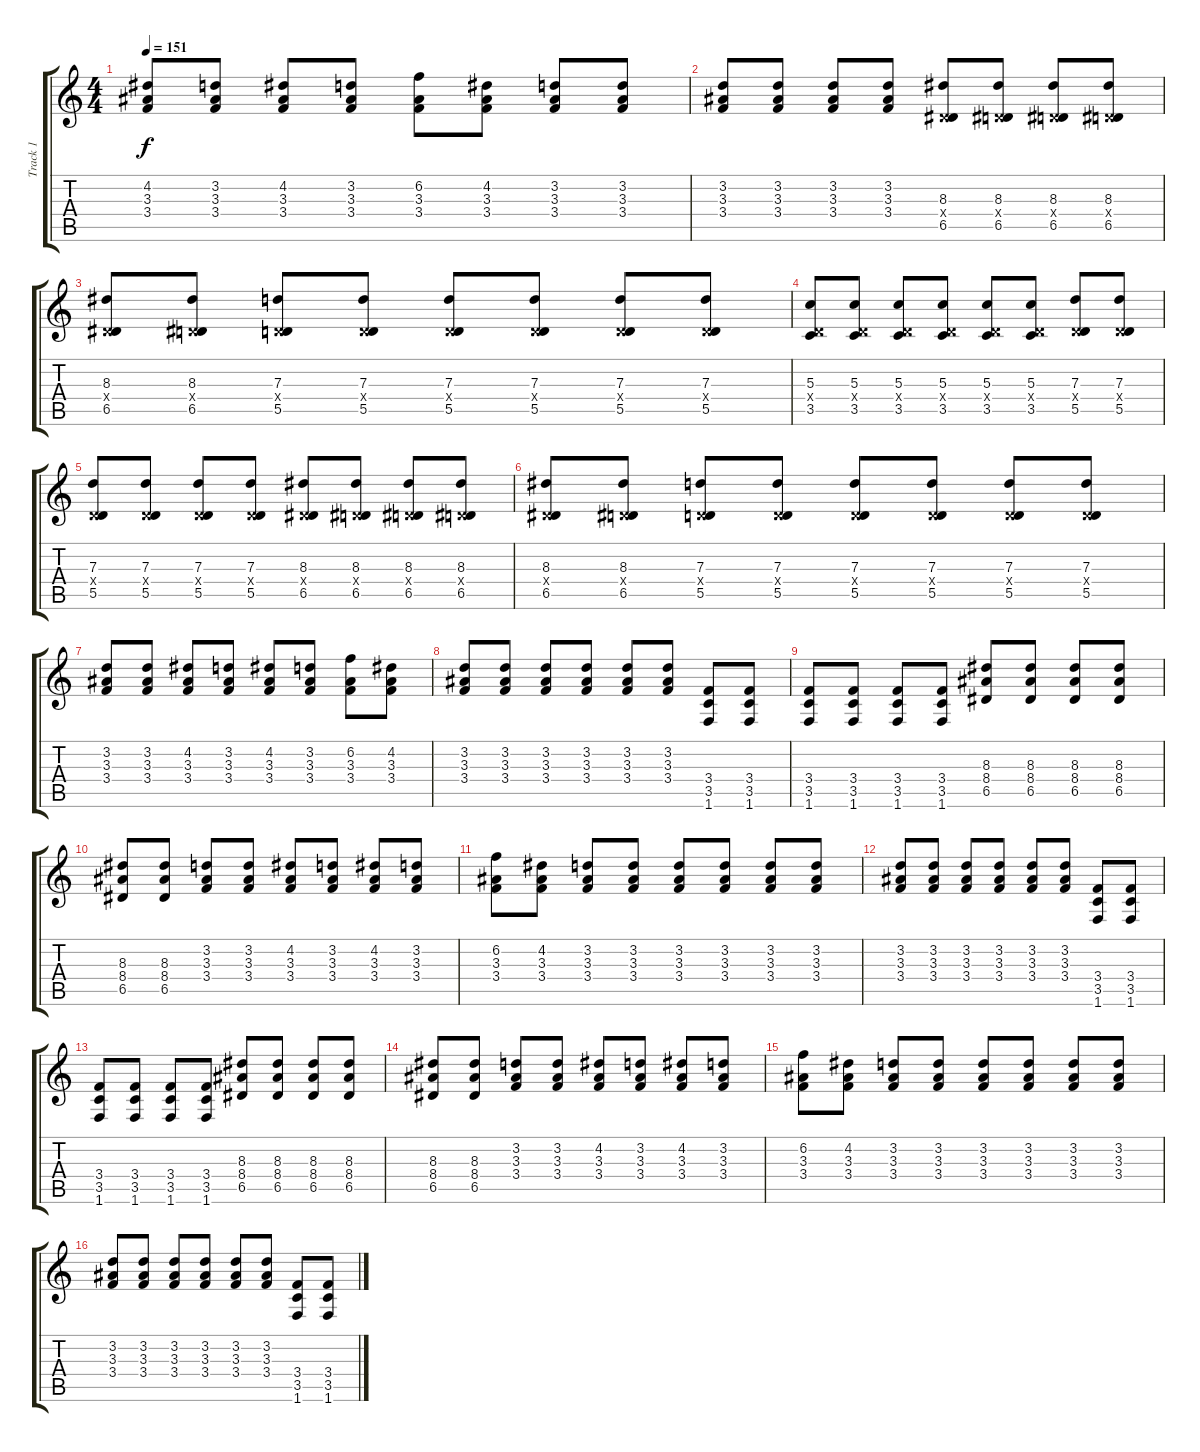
\track ("Track 1" "Track 1") {instrument acousticguitarnylon}
\staff {score tabs}
\tuning (E4 B3 G3 D3 A2 E2) {hide}
\ts (4 4)
\tempo 151
\clef g2
\ks c
(4.2 3.3 3.4).8{dy f} (3.2 3.3 3.4).8 (4.2 3.3 3.4).8 (3.2 3.3 3.4).8 (6.2 3.3 3.4).8 (4.2 3.3 3.4).8 (3.2 3.3 3.4).8 (3.2 3.3 3.4).8 |
(3.2 3.3 3.4).8 (3.2 3.3 3.4).8 (3.2 3.3 3.4).8 (3.2 3.3 3.4).8 (8.3 0.4{x} 6.5).8 (8.3 0.4{x} 6.5).8 (8.3 0.4{x} 6.5).8 (8.3 0.4{x} 6.5).8 |
(8.3 0.4{x} 6.5).8 (8.3 0.4{x} 6.5).8 (7.3 0.4{x} 5.5).8 (7.3 0.4{x} 5.5).8 (7.3 0.4{x} 5.5).8 (7.3 0.4{x} 5.5).8 (7.3 0.4{x} 5.5).8 (7.3 0.4{x} 5.5).8 |
(5.3 0.4{x} 3.5).8 (5.3 0.4{x} 3.5).8 (5.3 0.4{x} 3.5).8 (5.3 0.4{x} 3.5).8 (5.3 0.4{x} 3.5).8 (5.3 0.4{x} 3.5).8 (7.3 0.4{x} 5.5).8 (7.3 0.4{x} 5.5).8 |
(7.3 0.4{x} 5.5).8 (7.3 0.4{x} 5.5).8 (7.3 0.4{x} 5.5).8 (7.3 0.4{x} 5.5).8 (8.3 0.4{x} 6.5).8 (8.3 0.4{x} 6.5).8 (8.3 0.4{x} 6.5).8 (8.3 0.4{x} 6.5).8 |
(8.3 0.4{x} 6.5).8 (8.3 0.4{x} 6.5).8 (7.3 0.4{x} 5.5).8 (7.3 0.4{x} 5.5).8 (7.3 0.4{x} 5.5).8 (7.3 0.4{x} 5.5).8 (7.3 0.4{x} 5.5).8 (7.3 0.4{x} 5.5).8 |
(3.2 3.3 3.4).8 (3.2 3.3 3.4).8 (4.2 3.3 3.4).8 (3.2 3.3 3.4).8 (4.2 3.3 3.4).8 (3.2 3.3 3.4).8 (6.2 3.3 3.4).8 (4.2 3.3 3.4).8 |
(3.2 3.3 3.4).8 (3.2 3.3 3.4).8 (3.2 3.3 3.4).8 (3.2 3.3 3.4).8 (3.2 3.3 3.4).8 (3.2 3.3 3.4).8 (3.4 3.5 1.6).8 (3.4 3.5 1.6).8 |
(3.4 3.5 1.6).8 (3.4 3.5 1.6).8 (3.4 3.5 1.6).8 (3.4 3.5 1.6).8 (8.3 8.4 6.5).8 (8.3 8.4 6.5).8 (8.3 8.4 6.5).8 (8.3 8.4 6.5).8 |
(8.3 8.4 6.5).8 (8.3 8.4 6.5).8 (3.2 3.3 3.4).8 (3.2 3.3 3.4).8 (4.2 3.3 3.4).8 (3.2 3.3 3.4).8 (4.2 3.3 3.4).8 (3.2 3.3 3.4).8 |
(6.2 3.3 3.4).8 (4.2 3.3 3.4).8 (3.2 3.3 3.4).8 (3.2 3.3 3.4).8 (3.2 3.3 3.4).8 (3.2 3.3 3.4).8 (3.2 3.3 3.4).8 (3.2 3.3 3.4).8 |
(3.2 3.3 3.4).8 (3.2 3.3 3.4).8 (3.2 3.3 3.4).8 (3.2 3.3 3.4).8 (3.2 3.3 3.4).8 (3.2 3.3 3.4).8 (3.4 3.5 1.6).8 (3.4 3.5 1.6).8 |
(3.4 3.5 1.6).8 (3.4 3.5 1.6).8 (3.4 3.5 1.6).8 (3.4 3.5 1.6).8 (8.3 8.4 6.5).8 (8.3 8.4 6.5).8 (8.3 8.4 6.5).8 (8.3 8.4 6.5).8 |
(8.3 8.4 6.5).8 (8.3 8.4 6.5).8 (3.2 3.3 3.4).8 (3.2 3.3 3.4).8 (4.2 3.3 3.4).8 (3.2 3.3 3.4).8 (4.2 3.3 3.4).8 (3.2 3.3 3.4).8 |
(6.2 3.3 3.4).8 (4.2 3.3 3.4).8 (3.2 3.3 3.4).8 (3.2 3.3 3.4).8 (3.2 3.3 3.4).8 (3.2 3.3 3.4).8 (3.2 3.3 3.4).8 (3.2 3.3 3.4).8 |
(3.2 3.3 3.4).8 (3.2 3.3 3.4).8 (3.2 3.3 3.4).8 (3.2 3.3 3.4).8 (3.2 3.3 3.4).8 (3.2 3.3 3.4).8 (3.4 3.5 1.6).8 (3.4 3.5 1.6).8
